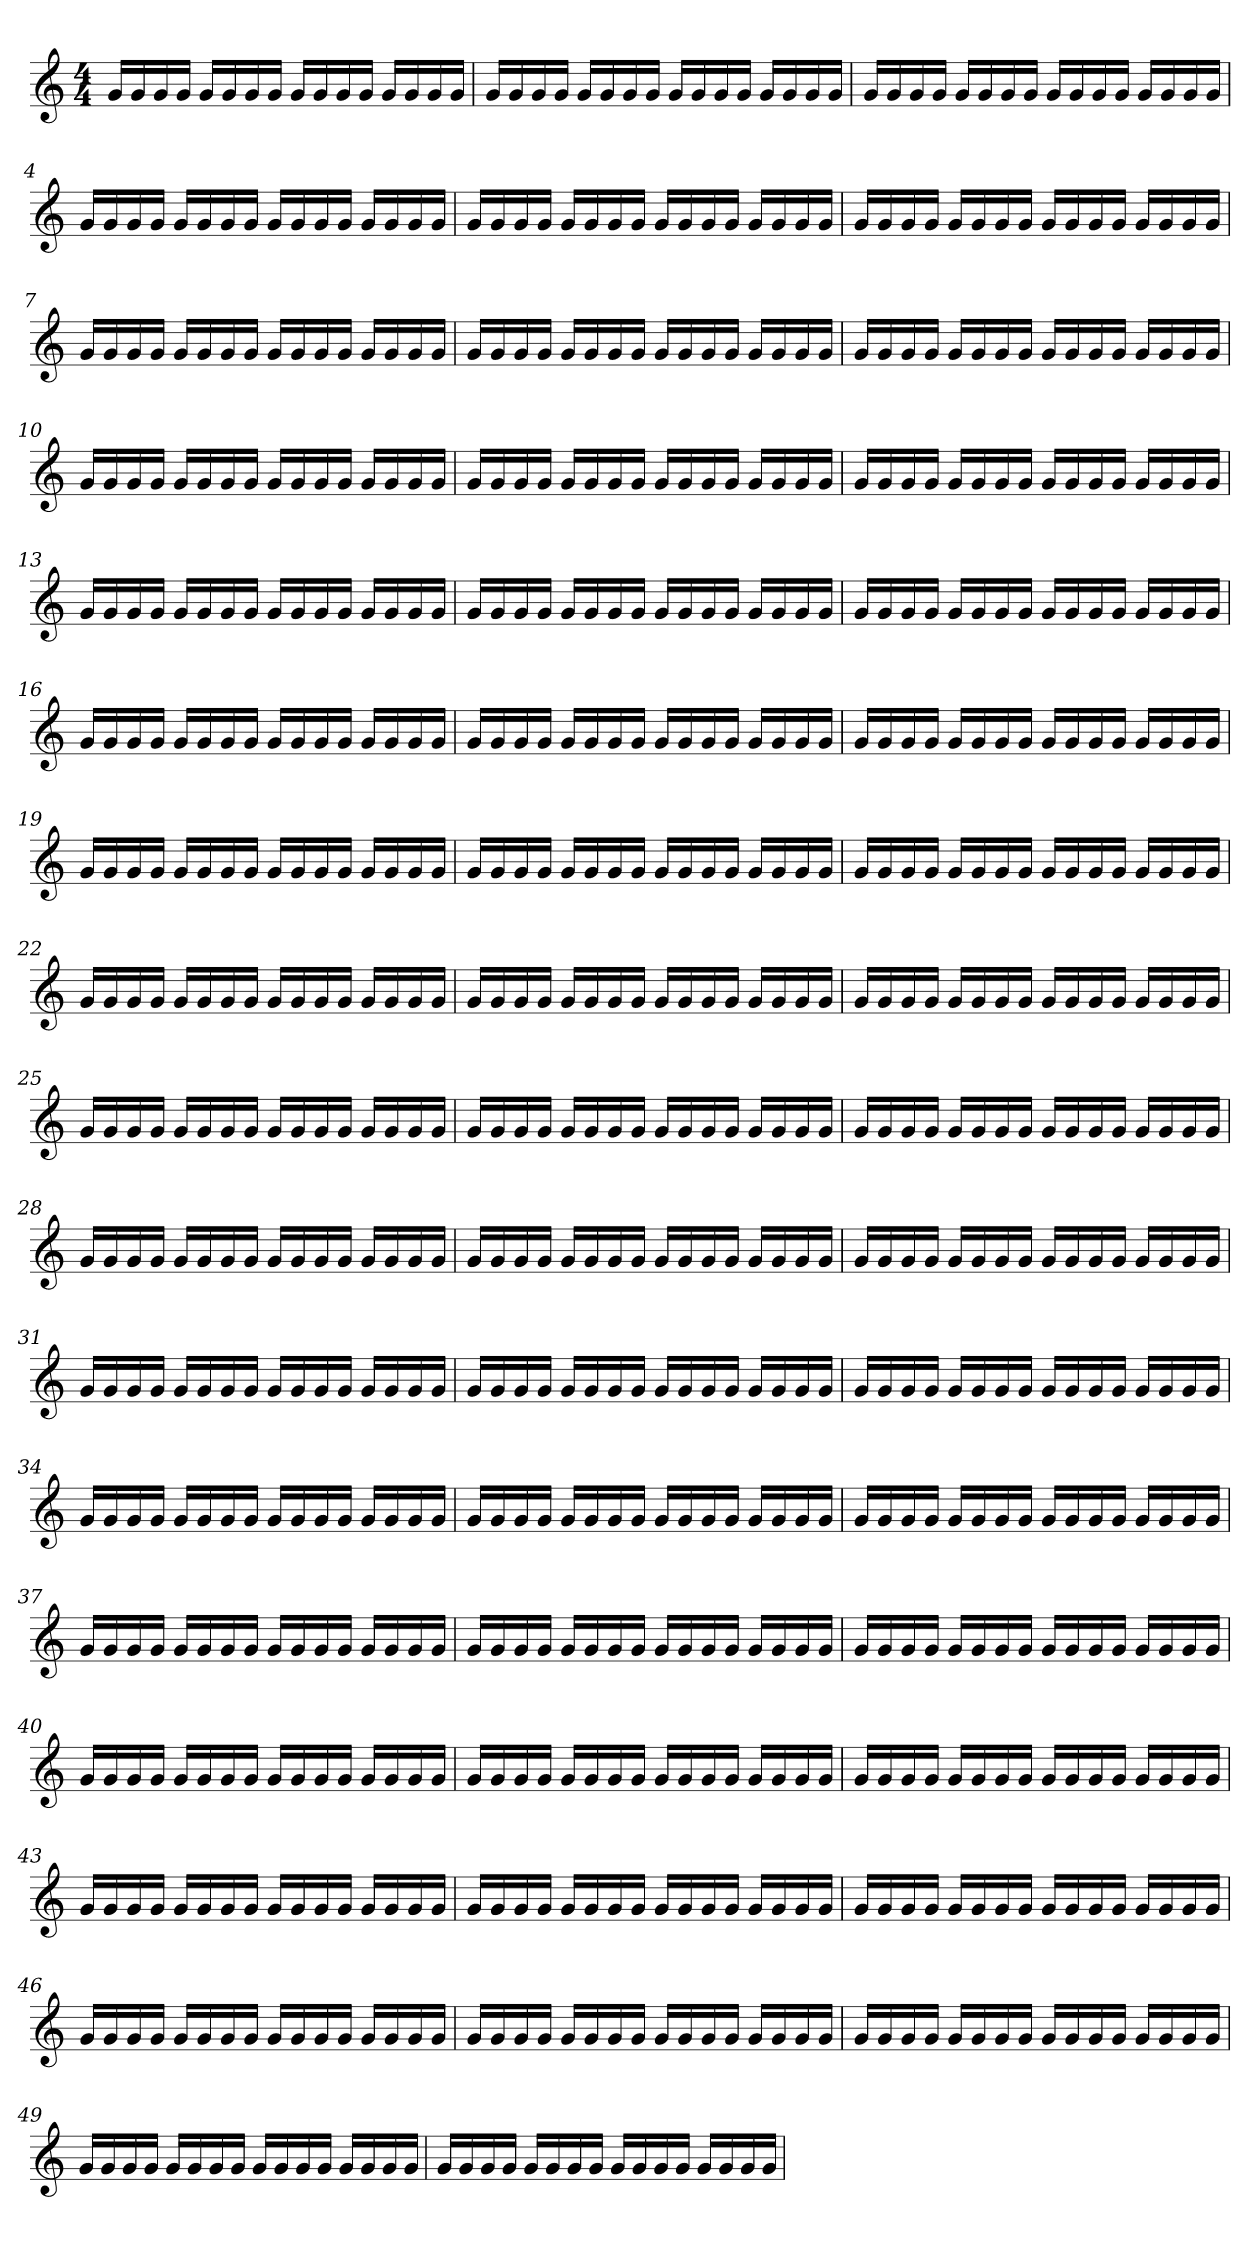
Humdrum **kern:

**kern
*part1
*staff1
*k[]
*M4/4
=1
16gLL
16g
16g
16gJJ
16gLL
16g
16g
16gJJ
16gLL
16g
16g
16gJJ
16gLL
16g
16g
16gJJ
=2
16gLL
16g
16g
16gJJ
16gLL
16g
16g
16gJJ
16gLL
16g
16g
16gJJ
16gLL
16g
16g
16gJJ
=3
16gLL
16g
16g
16gJJ
16gLL
16g
16g
16gJJ
16gLL
16g
16g
16gJJ
16gLL
16g
16g
16gJJ
=4
16gLL
16g
16g
16gJJ
16gLL
16g
16g
16gJJ
16gLL
16g
16g
16gJJ
16gLL
16g
16g
16gJJ
=5
16gLL
16g
16g
16gJJ
16gLL
16g
16g
16gJJ
16gLL
16g
16g
16gJJ
16gLL
16g
16g
16gJJ
=6
16gLL
16g
16g
16gJJ
16gLL
16g
16g
16gJJ
16gLL
16g
16g
16gJJ
16gLL
16g
16g
16gJJ
=7
16gLL
16g
16g
16gJJ
16gLL
16g
16g
16gJJ
16gLL
16g
16g
16gJJ
16gLL
16g
16g
16gJJ
=8
16gLL
16g
16g
16gJJ
16gLL
16g
16g
16gJJ
16gLL
16g
16g
16gJJ
16gLL
16g
16g
16gJJ
=9
16gLL
16g
16g
16gJJ
16gLL
16g
16g
16gJJ
16gLL
16g
16g
16gJJ
16gLL
16g
16g
16gJJ
=10
16gLL
16g
16g
16gJJ
16gLL
16g
16g
16gJJ
16gLL
16g
16g
16gJJ
16gLL
16g
16g
16gJJ
=11
16gLL
16g
16g
16gJJ
16gLL
16g
16g
16gJJ
16gLL
16g
16g
16gJJ
16gLL
16g
16g
16gJJ
=12
16gLL
16g
16g
16gJJ
16gLL
16g
16g
16gJJ
16gLL
16g
16g
16gJJ
16gLL
16g
16g
16gJJ
=13
16gLL
16g
16g
16gJJ
16gLL
16g
16g
16gJJ
16gLL
16g
16g
16gJJ
16gLL
16g
16g
16gJJ
=14
16gLL
16g
16g
16gJJ
16gLL
16g
16g
16gJJ
16gLL
16g
16g
16gJJ
16gLL
16g
16g
16gJJ
=15
16gLL
16g
16g
16gJJ
16gLL
16g
16g
16gJJ
16gLL
16g
16g
16gJJ
16gLL
16g
16g
16gJJ
=16
16gLL
16g
16g
16gJJ
16gLL
16g
16g
16gJJ
16gLL
16g
16g
16gJJ
16gLL
16g
16g
16gJJ
=17
16gLL
16g
16g
16gJJ
16gLL
16g
16g
16gJJ
16gLL
16g
16g
16gJJ
16gLL
16g
16g
16gJJ
=18
16gLL
16g
16g
16gJJ
16gLL
16g
16g
16gJJ
16gLL
16g
16g
16gJJ
16gLL
16g
16g
16gJJ
=19
16gLL
16g
16g
16gJJ
16gLL
16g
16g
16gJJ
16gLL
16g
16g
16gJJ
16gLL
16g
16g
16gJJ
=20
16gLL
16g
16g
16gJJ
16gLL
16g
16g
16gJJ
16gLL
16g
16g
16gJJ
16gLL
16g
16g
16gJJ
=21
16gLL
16g
16g
16gJJ
16gLL
16g
16g
16gJJ
16gLL
16g
16g
16gJJ
16gLL
16g
16g
16gJJ
=22
16gLL
16g
16g
16gJJ
16gLL
16g
16g
16gJJ
16gLL
16g
16g
16gJJ
16gLL
16g
16g
16gJJ
=23
16gLL
16g
16g
16gJJ
16gLL
16g
16g
16gJJ
16gLL
16g
16g
16gJJ
16gLL
16g
16g
16gJJ
=24
16gLL
16g
16g
16gJJ
16gLL
16g
16g
16gJJ
16gLL
16g
16g
16gJJ
16gLL
16g
16g
16gJJ
=25
16gLL
16g
16g
16gJJ
16gLL
16g
16g
16gJJ
16gLL
16g
16g
16gJJ
16gLL
16g
16g
16gJJ
=26
16gLL
16g
16g
16gJJ
16gLL
16g
16g
16gJJ
16gLL
16g
16g
16gJJ
16gLL
16g
16g
16gJJ
=27
16gLL
16g
16g
16gJJ
16gLL
16g
16g
16gJJ
16gLL
16g
16g
16gJJ
16gLL
16g
16g
16gJJ
=28
16gLL
16g
16g
16gJJ
16gLL
16g
16g
16gJJ
16gLL
16g
16g
16gJJ
16gLL
16g
16g
16gJJ
=29
16gLL
16g
16g
16gJJ
16gLL
16g
16g
16gJJ
16gLL
16g
16g
16gJJ
16gLL
16g
16g
16gJJ
=30
16gLL
16g
16g
16gJJ
16gLL
16g
16g
16gJJ
16gLL
16g
16g
16gJJ
16gLL
16g
16g
16gJJ
=31
16gLL
16g
16g
16gJJ
16gLL
16g
16g
16gJJ
16gLL
16g
16g
16gJJ
16gLL
16g
16g
16gJJ
=32
16gLL
16g
16g
16gJJ
16gLL
16g
16g
16gJJ
16gLL
16g
16g
16gJJ
16gLL
16g
16g
16gJJ
=33
16gLL
16g
16g
16gJJ
16gLL
16g
16g
16gJJ
16gLL
16g
16g
16gJJ
16gLL
16g
16g
16gJJ
=34
16gLL
16g
16g
16gJJ
16gLL
16g
16g
16gJJ
16gLL
16g
16g
16gJJ
16gLL
16g
16g
16gJJ
=35
16gLL
16g
16g
16gJJ
16gLL
16g
16g
16gJJ
16gLL
16g
16g
16gJJ
16gLL
16g
16g
16gJJ
=36
16gLL
16g
16g
16gJJ
16gLL
16g
16g
16gJJ
16gLL
16g
16g
16gJJ
16gLL
16g
16g
16gJJ
=37
16gLL
16g
16g
16gJJ
16gLL
16g
16g
16gJJ
16gLL
16g
16g
16gJJ
16gLL
16g
16g
16gJJ
=38
16gLL
16g
16g
16gJJ
16gLL
16g
16g
16gJJ
16gLL
16g
16g
16gJJ
16gLL
16g
16g
16gJJ
=39
16gLL
16g
16g
16gJJ
16gLL
16g
16g
16gJJ
16gLL
16g
16g
16gJJ
16gLL
16g
16g
16gJJ
=40
16gLL
16g
16g
16gJJ
16gLL
16g
16g
16gJJ
16gLL
16g
16g
16gJJ
16gLL
16g
16g
16gJJ
=41
16gLL
16g
16g
16gJJ
16gLL
16g
16g
16gJJ
16gLL
16g
16g
16gJJ
16gLL
16g
16g
16gJJ
=42
16gLL
16g
16g
16gJJ
16gLL
16g
16g
16gJJ
16gLL
16g
16g
16gJJ
16gLL
16g
16g
16gJJ
=43
16gLL
16g
16g
16gJJ
16gLL
16g
16g
16gJJ
16gLL
16g
16g
16gJJ
16gLL
16g
16g
16gJJ
=44
16gLL
16g
16g
16gJJ
16gLL
16g
16g
16gJJ
16gLL
16g
16g
16gJJ
16gLL
16g
16g
16gJJ
=45
16gLL
16g
16g
16gJJ
16gLL
16g
16g
16gJJ
16gLL
16g
16g
16gJJ
16gLL
16g
16g
16gJJ
=46
16gLL
16g
16g
16gJJ
16gLL
16g
16g
16gJJ
16gLL
16g
16g
16gJJ
16gLL
16g
16g
16gJJ
=47
16gLL
16g
16g
16gJJ
16gLL
16g
16g
16gJJ
16gLL
16g
16g
16gJJ
16gLL
16g
16g
16gJJ
=48
16gLL
16g
16g
16gJJ
16gLL
16g
16g
16gJJ
16gLL
16g
16g
16gJJ
16gLL
16g
16g
16gJJ
=49
16gLL
16g
16g
16gJJ
16gLL
16g
16g
16gJJ
16gLL
16g
16g
16gJJ
16gLL
16g
16g
16gJJ
=50
16gLL
16g
16g
16gJJ
16gLL
16g
16g
16gJJ
16gLL
16g
16g
16gJJ
16gLL
16g
16g
16gJJ
=
*-
